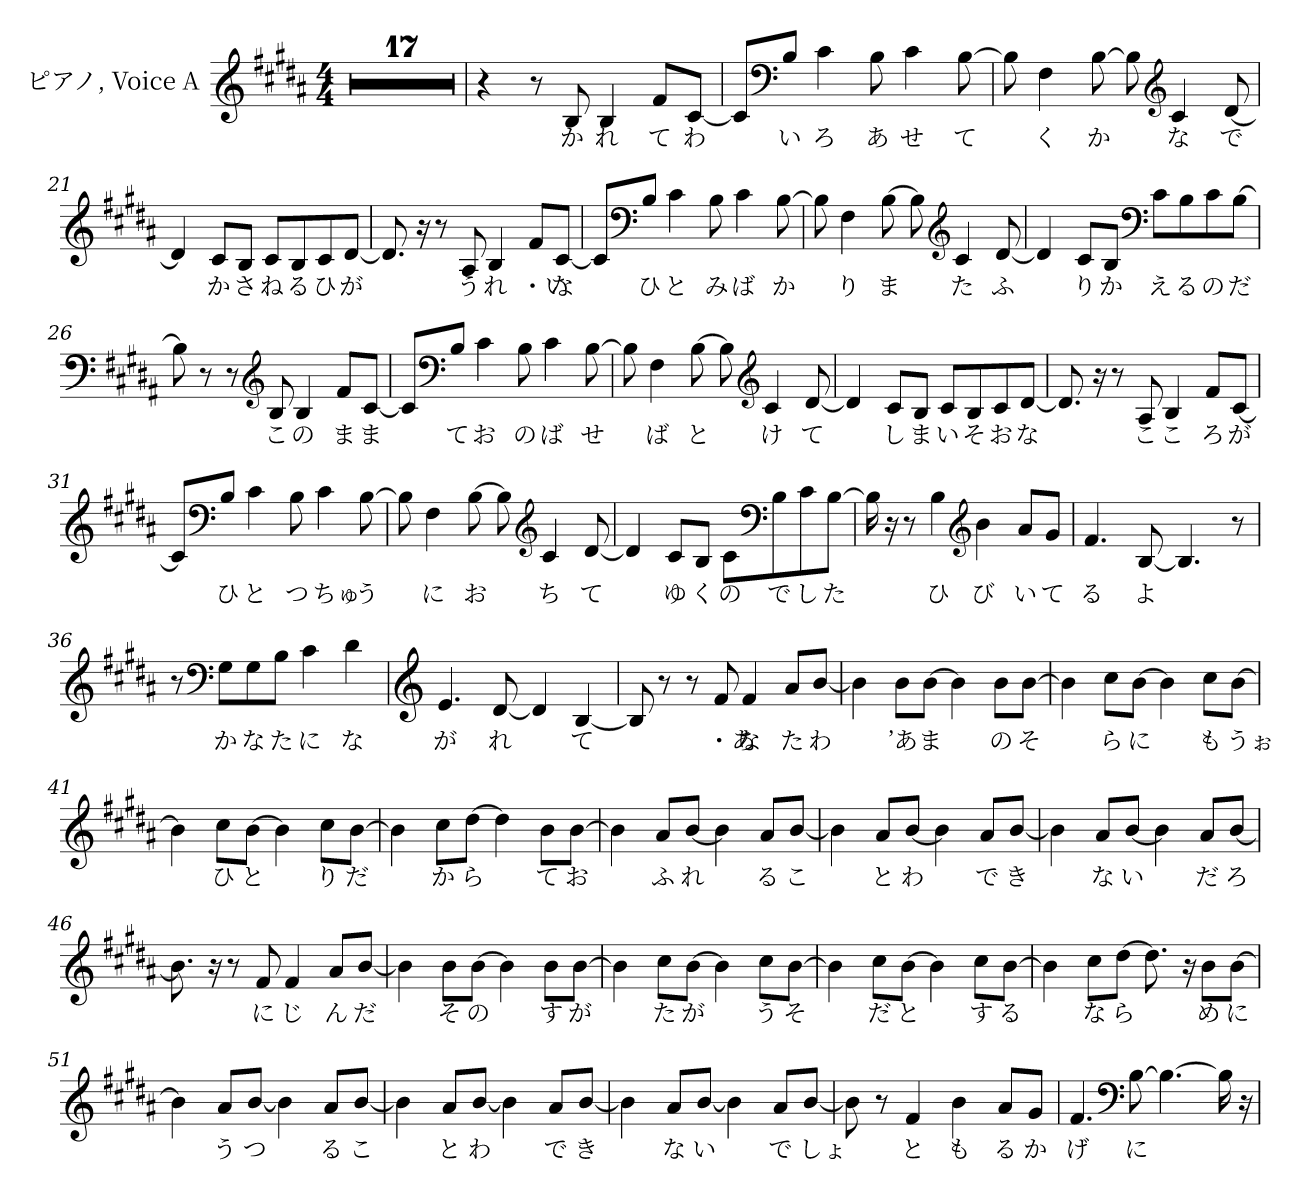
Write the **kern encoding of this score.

**kern	**text
*part1	*part1
*staff1	*staff1
*I"ピアノ, Voice A	*
*clefG2	*
*k[f#c#g#d#a#]	*
*M4/4	*
*MM185	*
=1	=1
1r	.
=2	=2
1r	.
=3	=3
1r	.
=4	=4
1r	.
=5	=5
1r	.
=6	=6
1r	.
=7	=7
1r	.
=8	=8
1r	.
=9	=9
1r	.
=10	=10
1r	.
=11	=11
1r	.
=12	=12
1r	.
=13	=13
1r	.
=14	=14
1r	.
=15	=15
1r	.
=16	=16
1r	.
=17	=17
1r	.
!!LO:LB:g=z
=18	=18
4r	.
8r	.
!	!LO:LY:b
8B/	か
!	!LO:LY:b
4B/	れ
!	!LO:LY:b
8f#/L	て
!	!LO:LY:b
[8c#/J	わ
=19	=19
8c#/L]	.
*clefF4	*
!	!LO:LY:b
8B/J	い
!	!LO:LY:b
4c#\	ろ
!	!LO:LY:b
8B\	あ
!	!LO:LY:b
4c#\	せ
!	!LO:LY:b
[8B\	て
=20	=20
8B\]	.
!	!LO:LY:b
4F#\	く
!	!LO:LY:b
[8B\	か
8B\]	.
*clefG2	*
!	!LO:LY:b
4c#/	な
!	!LO:LY:b
[8d#/	で
=21	=21
4d#/]	.
!	!LO:LY:b
8c#/L	か
!	!LO:LY:b
8B/J	さ
!	!LO:LY:b
8c#/L	ね
!	!LO:LY:b
8B/	る
!	!LO:LY:b
8c#/	ひ
!	!LO:LY:b
[8d#/J	が
=22	=22
8.d#/]	.
16r	.
8r	.
!	!LO:LY:b
8A#/	う
!	!LO:LY:b
4B/	れ
!	!LO:LY:b
8f#/L	・い
!	!LO:LY:b
[8c#/J	な
!!LO:LB:g=z
=23	=23
8c#/L]	.
*clefF4	*
!	!LO:LY:b
8B/J	ひ
!	!LO:LY:b
4c#\	と
!	!LO:LY:b
8B\	み
!	!LO:LY:b
4c#\	ば
!	!LO:LY:b
[8B\	か
=24	=24
8B\]	.
!	!LO:LY:b
4F#\	り
!	!LO:LY:b
[8B\	ま
8B\]	.
*clefG2	*
!	!LO:LY:b
4c#/	た
!	!LO:LY:b
[8d#/	ふ
=25	=25
4d#/]	.
!	!LO:LY:b
8c#/L	り
!	!LO:LY:b
8B/J	か
*clefF4	*
!	!LO:LY:b
8c#\L	え
!	!LO:LY:b
8B\	る
!	!LO:LY:b
8c#\	の
!	!LO:LY:b
[8B\J	だ
=26	=26
8B\]	.
8r	.
8r	.
*clefG2	*
!	!LO:LY:b
8B/	こ
!	!LO:LY:b
4B/	の
!	!LO:LY:b
8f#/L	ま
!	!LO:LY:b
[8c#/J	ま
!!LO:LB:g=z
=27	=27
8c#/L]	.
*clefF4	*
!	!LO:LY:b
8B/J	て
!	!LO:LY:b
4c#\	お
!	!LO:LY:b
8B\	の
!	!LO:LY:b
4c#\	ば
!	!LO:LY:b
[8B\	せ
=28	=28
8B\]	.
!	!LO:LY:b
4F#\	ば
!	!LO:LY:b
[8B\	と
8B\]	.
*clefG2	*
!	!LO:LY:b
4c#/	け
!	!LO:LY:b
[8d#/	て
=29	=29
4d#/]	.
!	!LO:LY:b
8c#/L	し
!	!LO:LY:b
8B/J	ま
!	!LO:LY:b
8c#/L	い
!	!LO:LY:b
8B/	そ
!	!LO:LY:b
8c#/	お
!	!LO:LY:b
[8d#/J	な
=30	=30
8.d#/]	.
16r	.
8r	.
!	!LO:LY:b
8A#/	こ
!	!LO:LY:b
4B/	こ
!	!LO:LY:b
8f#/L	ろ
!	!LO:LY:b
[8c#/J	が
!!LO:LB:g=z
=31	=31
8c#/L]	.
*clefF4	*
!	!LO:LY:b
8B/J	ひ
!	!LO:LY:b
4c#\	と
!	!LO:LY:b
8B\	つ
!	!LO:LY:b
4c#\	ちゅ
!	!LO:LY:b
[8B\	う
=32	=32
8B\]	.
!	!LO:LY:b
4F#\	に
!	!LO:LY:b
[8B\	お
8B\]	.
*clefG2	*
!	!LO:LY:b
4c#/	ち
!	!LO:LY:b
[8d#/	て
=33	=33
4d#/]	.
!	!LO:LY:b
8c#/L	ゆ
!	!LO:LY:b
8B/J	く
!	!LO:LY:b
8c#\L	の
*clefF4	*
!	!LO:LY:b
8B\	で
!	!LO:LY:b
8c#\	し
!	!LO:LY:b
[8B\J	た
=34	=34
16B\]	.
16r	.
8r	.
!	!LO:LY:b
4B\	ひ
*clefG2	*
!	!LO:LY:b
4b\	び
!	!LO:LY:b
8a#/L	い
!	!LO:LY:b
8g#/J	て
=35	=35
!	!LO:LY:b
4.f#/	る
!	!LO:LY:b
[8B/	よ
4.B/]	.
8r	.
!!LO:LB:g=z
=36	=36
8r	.
*clefF4	*
!	!LO:LY:b
8G#\L	か
!	!LO:LY:b
8G#\	な
!	!LO:LY:b
8B\J	た
!	!LO:LY:b
4c#\	に
!	!LO:LY:b
4d#\	な
=37	=37
*clefG2	*
!	!LO:LY:b
4.e/	が
!	!LO:LY:b
[8d#/	れ
4d#/]	.
!	!LO:LY:b
[4B/	て
=38	=38
8B/]	.
8r	.
8r	.
!	!LO:LY:b
8f#/	・あ
!	!LO:LY:b
4f#/	な
!	!LO:LY:b
8a#/L	た
!	!LO:LY:b
[8b/J	わ
=39	=39
4b\]	.
!	!LO:LY:b
8b\L	’あ
!	!LO:LY:b
[8b\J	ま
4b\]	.
!	!LO:LY:b
8b\L	の
!	!LO:LY:b
[8b\J	そ
=40	=40
4b\]	.
!	!LO:LY:b
8cc#\L	ら
!	!LO:LY:b
[8b\J	に
4b\]	.
!	!LO:LY:b
8cc#\L	も
!	!LO:LY:b
[8b\J	うぉ
=41	=41
4b\]	.
!	!LO:LY:b
8cc#\L	ひ
!	!LO:LY:b
[8b\J	と
4b\]	.
!	!LO:LY:b
8cc#\L	り
!	!LO:LY:b
[8b\J	だ
!!LO:LB:g=z
=42	=42
4b\]	.
!	!LO:LY:b
8cc#\L	か
!	!LO:LY:b
[8dd#\J	ら
4dd#\]	.
!	!LO:LY:b
8b\L	て
!	!LO:LY:b
[8b\J	お
=43	=43
4b\]	.
!	!LO:LY:b
8a#/L	ふ
!	!LO:LY:b
[8b/J	れ
4b\]	.
!	!LO:LY:b
8a#/L	る
!	!LO:LY:b
[8b/J	こ
=44	=44
4b\]	.
!	!LO:LY:b
8a#/L	と
!	!LO:LY:b
[8b/J	わ
4b\]	.
!	!LO:LY:b
8a#/L	で
!	!LO:LY:b
[8b/J	き
=45	=45
4b\]	.
!	!LO:LY:b
8a#/L	な
!	!LO:LY:b
[8b/J	い
4b\]	.
!	!LO:LY:b
8a#/L	だ
!	!LO:LY:b
[8b/J	ろ
=46	=46
8.b\]	.
16r	.
8r	.
!	!LO:LY:b
8f#/	に
!	!LO:LY:b
4f#/	じ
!	!LO:LY:b
8a#/L	ん
!	!LO:LY:b
[8b/J	だ
=47	=47
4b\]	.
!	!LO:LY:b
8b\L	そ
!	!LO:LY:b
[8b\J	の
4b\]	.
!	!LO:LY:b
8b\L	す
!	!LO:LY:b
[8b\J	が
!!LO:LB:g=z
=48	=48
4b\]	.
!	!LO:LY:b
8cc#\L	た
!	!LO:LY:b
[8b\J	が
4b\]	.
!	!LO:LY:b
8cc#\L	う
!	!LO:LY:b
[8b\J	そ
=49	=49
4b\]	.
!	!LO:LY:b
8cc#\L	だ
!	!LO:LY:b
[8b\J	と
4b\]	.
!	!LO:LY:b
8cc#\L	す
!	!LO:LY:b
[8b\J	る
=50	=50
4b\]	.
!	!LO:LY:b
8cc#\L	な
!	!LO:LY:b
[8dd#\J	ら
8.dd#\]	.
16r	.
!	!LO:LY:b
8b\L	め
!	!LO:LY:b
[8b\J	に
=51	=51
4b\]	.
!	!LO:LY:b
8a#/L	う
!	!LO:LY:b
[8b/J	つ
4b\]	.
!	!LO:LY:b
8a#/L	る
!	!LO:LY:b
[8b/J	こ
=52	=52
4b\]	.
!	!LO:LY:b
8a#/L	と
!	!LO:LY:b
[8b/J	わ
4b\]	.
!	!LO:LY:b
8a#/L	で
!	!LO:LY:b
[8b/J	き
=53	=53
4b\]	.
!	!LO:LY:b
8a#/L	な
!	!LO:LY:b
[8b/J	い
4b\]	.
!	!LO:LY:b
8a#/L	で
!	!LO:LY:b
[8b/J	しょ
!!LO:LB:g=z
=54	=54
8b\]	.
8r	.
!	!LO:LY:b
4f#/	と
!	!LO:LY:b
4b\	も
!	!LO:LY:b
8a#/L	る
!	!LO:LY:b
8g#/J	か
=55	=55
!	!LO:LY:b
4.f#/	げ
*clefF4	*
!	!LO:LY:b
[8B\	に
4.B\_	.
16B\]	.
16r	.
=	=
*-	*-
